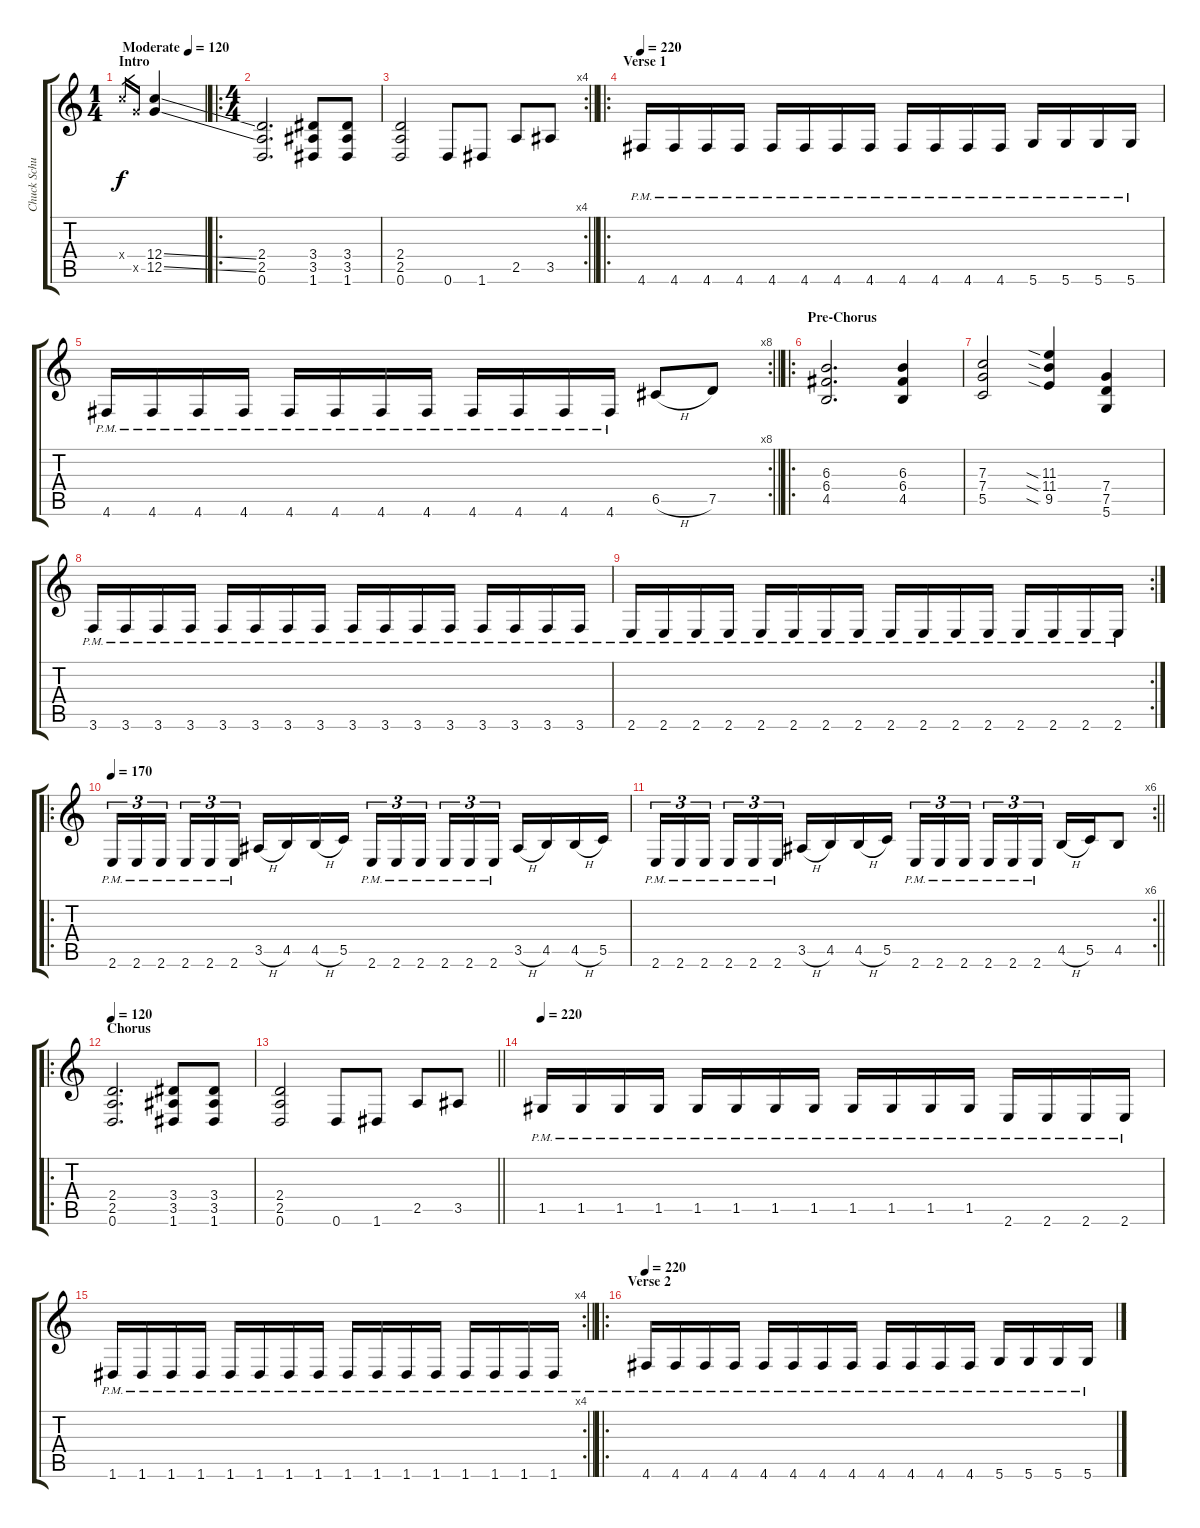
\track ("Chuck Schuldiner" "Chuck Schu") {instrument distortionguitar}
\staff {score tabs}
\tuning (D4 A3 F3 C3 G2 D2) {hide}
\ts (1 4)
\section ("" "Intro")
\tempo (120 "Moderate")
\clef g2
\ks c
12.4{x}.16{gr dy f instrument distortionguitar} 12.5{x}.16{gr} (12.4{ss} 12.5{ss}).4 |
\ro
\ts (4 4)
(2.4 2.5 0.6).2{d} (3.4 3.5 1.6).8 (3.4 3.5 1.6).8 |
\rc 4
\barLineRight lightlight
(2.4 2.5 0.6).2 0.6.8 1.6.8 2.5.8 3.5.8 |
\ro
\section ("" "Verse 1")
\tempo 220
4.6{pm}.16 4.6{pm}.16 4.6{pm}.16 4.6{pm}.16 4.6{pm}.16 4.6{pm}.16 4.6{pm}.16 4.6{pm}.16 4.6{pm}.16 4.6{pm}.16 4.6{pm}.16 4.6{pm}.16 5.6{pm}.16 5.6{pm}.16 5.6{pm}.16 5.6{pm}.16 |
\rc 8
\barLineRight lightlight
4.6{pm}.16 4.6{pm}.16 4.6{pm}.16 4.6{pm}.16 4.6{pm}.16 4.6{pm}.16 4.6{pm}.16 4.6{pm}.16 4.6{pm}.16 4.6{pm}.16 4.6{pm}.16 4.6{pm}.16 6.5{h}.8 7.5.8 |
\ro
\section ("" "Pre-Chorus")
(6.3 6.4 4.5).2{d} (6.3 6.4 4.5).4 |
(7.3 7.4 5.5).2 (11.3{sia} 11.4{sia} 9.5{sia}).4 (7.4 7.5 5.6).4 |
3.6{pm}.16 3.6{pm}.16 3.6{pm}.16 3.6{pm}.16 3.6{pm}.16 3.6{pm}.16 3.6{pm}.16 3.6{pm}.16 3.6{pm}.16 3.6{pm}.16 3.6{pm}.16 3.6{pm}.16 3.6{pm}.16 3.6{pm}.16 3.6{pm}.16 3.6{pm}.16 |
\rc 2
2.6{pm}.16 2.6{pm}.16 2.6{pm}.16 2.6{pm}.16 2.6{pm}.16 2.6{pm}.16 2.6{pm}.16 2.6{pm}.16 2.6{pm}.16 2.6{pm}.16 2.6{pm}.16 2.6{pm}.16 2.6{pm}.16 2.6{pm}.16 2.6{pm}.16 2.6{pm}.16 |
\ro
\tempo 170
2.6{pm}.16{tu (3 2)} 2.6{pm}.16{tu (3 2)} 2.6{pm}.16{tu (3 2) beam splitsecondary} 2.6{pm}.16{tu (3 2)} 2.6{pm}.16{tu (3 2)} 2.6{pm}.16{tu (3 2)} 3.5{h}.16 4.5.16 4.5{h}.16 5.5.16 2.6{pm}.16{tu (3 2)} 2.6{pm}.16{tu (3 2)} 2.6{pm}.16{tu (3 2) beam splitsecondary} 2.6{pm}.16{tu (3 2)} 2.6{pm}.16{tu (3 2)} 2.6{pm}.16{tu (3 2)} 3.5{h}.16 4.5.16 4.5{h}.16 5.5.16 |
\rc 6
\barLineRight lightlight
2.6{pm}.16{tu (3 2)} 2.6{pm}.16{tu (3 2)} 2.6{pm}.16{tu (3 2) beam splitsecondary} 2.6{pm}.16{tu (3 2)} 2.6{pm}.16{tu (3 2)} 2.6{pm}.16{tu (3 2)} 3.5{h}.16 4.5.16 4.5{h}.16 5.5.16 2.6{pm}.16{tu (3 2)} 2.6{pm}.16{tu (3 2)} 2.6{pm}.16{tu (3 2) beam splitsecondary} 2.6{pm}.16{tu (3 2)} 2.6{pm}.16{tu (3 2)} 2.6{pm}.16{tu (3 2)} 4.5{h}.16 5.5.16 4.5.8 |
\ro
\section ("" "Chorus")
\tempo 120
(2.4 2.5 0.6).2{d} (3.4 3.5 1.6).8 (3.4 3.5 1.6).8 |
\barLineRight lightlight
(2.4 2.5 0.6).2 0.6.8 1.6.8 2.5.8 3.5.8 |
\tempo 220
1.5{pm}.16 1.5{pm}.16 1.5{pm}.16 1.5{pm}.16 1.5{pm}.16 1.5{pm}.16 1.5{pm}.16 1.5{pm}.16 1.5{pm}.16 1.5{pm}.16 1.5{pm}.16 1.5{pm}.16 2.6{pm}.16 2.6{pm}.16 2.6{pm}.16 2.6{pm}.16 |
\rc 4
\barLineRight lightlight
1.6{pm}.16 1.6{pm}.16 1.6{pm}.16 1.6{pm}.16 1.6{pm}.16 1.6{pm}.16 1.6{pm}.16 1.6{pm}.16 1.6{pm}.16 1.6{pm}.16 1.6{pm}.16 1.6{pm}.16 1.6{pm}.16 1.6{pm}.16 1.6{pm}.16 1.6{pm}.16 |
\ro
\section ("" "Verse 2")
\tempo 220
4.6{pm}.16 4.6{pm}.16 4.6{pm}.16 4.6{pm}.16 4.6{pm}.16 4.6{pm}.16 4.6{pm}.16 4.6{pm}.16 4.6{pm}.16 4.6{pm}.16 4.6{pm}.16 4.6{pm}.16 5.6{pm}.16 5.6{pm}.16 5.6{pm}.16 5.6{pm}.16
